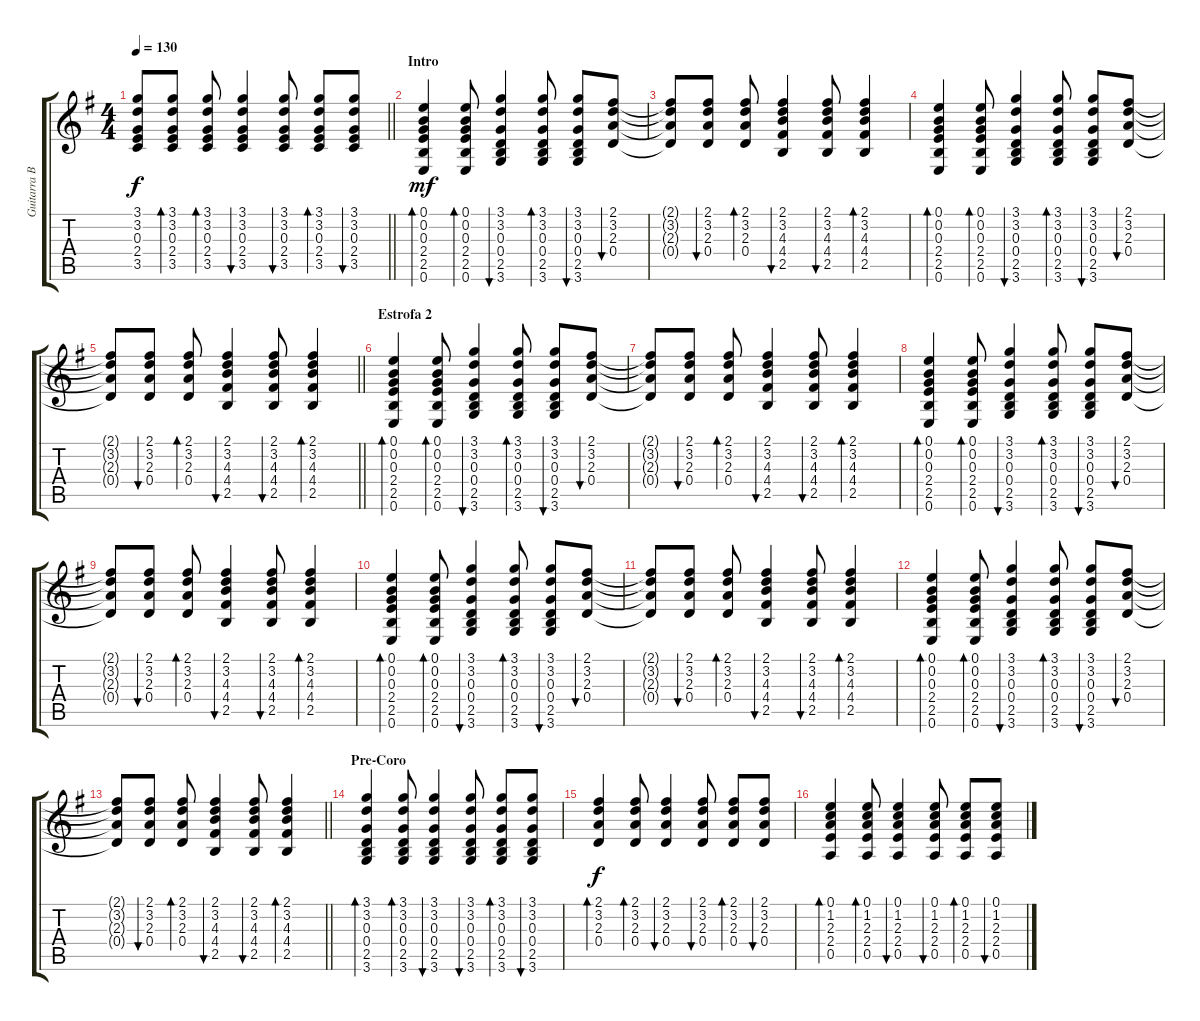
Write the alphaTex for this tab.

\track ("Guitarra Base" "Guitarra B") {instrument electricguitarclean}
\staff {score tabs}
\tuning (E4 B3 G3 D3 A2 E2) {hide}
\ts (4 4)
\tempo 130
\clef g2
\barLineRight lightlight
\ks g
(3.1{t} 3.2{t} 0.3{t} 2.4{t} 3.5{t}).8{dy f} (3.1 3.2 0.3 2.4 3.5).8{bd 30} (3.1 3.2 0.3 2.4 3.5).8{bd 30} (3.1 3.2 0.3 2.4 3.5).4{bu 30} (3.1 3.2 0.3 2.4 3.5).8{bu 30} (3.1 3.2 0.3 2.4 3.5).8{bd 30} (3.1 3.2 0.3 2.4 3.5).8{bu 30} |
\section ("" "Intro")
(0.1 0.2 0.3 2.4 2.5 0.6).4{bd 60 dy mf} (0.1 0.2 0.3 2.4 2.5 0.6).8{bd 60} (3.1 3.2 0.3 0.4 2.5 3.6).4{bu 60} (3.1 3.2 0.3 0.4 2.5 3.6).8{bd 30} (3.1 3.2 0.3 0.4 2.5 3.6).8{bu 60} (2.1 3.2 2.3 0.4).8{bu 30} |
(2.1{t} 3.2{t} 2.3{t} 0.4{t}).8 (2.1 3.2 2.3 0.4).8{bu 30} (2.1 3.2 2.3 0.4).8{bd 30} (2.1 3.2 4.3 4.4 2.5).4{bu 30} (2.1 3.2 4.3 4.4 2.5).8{bu 30} (2.1 3.2 4.3 4.4 2.5).4{bd 30} |
(0.1 0.2 0.3 2.4 2.5 0.6).4{bd 60} (0.1 0.2 0.3 2.4 2.5 0.6).8{bd 60} (3.1 3.2 0.3 0.4 2.5 3.6).4{bu 60} (3.1 3.2 0.3 0.4 2.5 3.6).8{bd 30} (3.1 3.2 0.3 0.4 2.5 3.6).8{bu 60} (2.1 3.2 2.3 0.4).8{bu 30} |
\barLineRight lightlight
(2.1{t} 3.2{t} 2.3{t} 0.4{t}).8 (2.1 3.2 2.3 0.4).8{bu 30} (2.1 3.2 2.3 0.4).8{bd 30} (2.1 3.2 4.3 4.4 2.5).4{bu 30} (2.1 3.2 4.3 4.4 2.5).8{bu 30} (2.1 3.2 4.3 4.4 2.5).4{bd 30} |
\section ("" "Estrofa 2")
(0.1 0.2 0.3 2.4 2.5 0.6).4{bd 60} (0.1 0.2 0.3 2.4 2.5 0.6).8{bd 60} (3.1 3.2 0.3 0.4 2.5 3.6).4{bu 60} (3.1 3.2 0.3 0.4 2.5 3.6).8{bd 30} (3.1 3.2 0.3 0.4 2.5 3.6).8{bu 60} (2.1 3.2 2.3 0.4).8{bu 30} |
(2.1{t} 3.2{t} 2.3{t} 0.4{t}).8 (2.1 3.2 2.3 0.4).8{bu 30} (2.1 3.2 2.3 0.4).8{bd 30} (2.1 3.2 4.3 4.4 2.5).4{bu 30} (2.1 3.2 4.3 4.4 2.5).8{bu 30} (2.1 3.2 4.3 4.4 2.5).4{bd 30} |
(0.1 0.2 0.3 2.4 2.5 0.6).4{bd 60} (0.1 0.2 0.3 2.4 2.5 0.6).8{bd 60} (3.1 3.2 0.3 0.4 2.5 3.6).4{bu 60} (3.1 3.2 0.3 0.4 2.5 3.6).8{bd 30} (3.1 3.2 0.3 0.4 2.5 3.6).8{bu 60} (2.1 3.2 2.3 0.4).8{bu 30} |
(2.1{t} 3.2{t} 2.3{t} 0.4{t}).8 (2.1 3.2 2.3 0.4).8{bu 30} (2.1 3.2 2.3 0.4).8{bd 30} (2.1 3.2 4.3 4.4 2.5).4{bu 30} (2.1 3.2 4.3 4.4 2.5).8{bu 30} (2.1 3.2 4.3 4.4 2.5).4{bd 30} |
(0.1 0.2 0.3 2.4 2.5 0.6).4{bd 60} (0.1 0.2 0.3 2.4 2.5 0.6).8{bd 60} (3.1 3.2 0.3 0.4 2.5 3.6).4{bu 60} (3.1 3.2 0.3 0.4 2.5 3.6).8{bd 30} (3.1 3.2 0.3 0.4 2.5 3.6).8{bu 60} (2.1 3.2 2.3 0.4).8{bu 30} |
(2.1{t} 3.2{t} 2.3{t} 0.4{t}).8 (2.1 3.2 2.3 0.4).8{bu 30} (2.1 3.2 2.3 0.4).8{bd 30} (2.1 3.2 4.3 4.4 2.5).4{bu 30} (2.1 3.2 4.3 4.4 2.5).8{bu 30} (2.1 3.2 4.3 4.4 2.5).4{bd 30} |
(0.1 0.2 0.3 2.4 2.5 0.6).4{bd 60} (0.1 0.2 0.3 2.4 2.5 0.6).8{bd 60} (3.1 3.2 0.3 0.4 2.5 3.6).4{bu 60} (3.1 3.2 0.3 0.4 2.5 3.6).8{bd 30} (3.1 3.2 0.3 0.4 2.5 3.6).8{bu 60} (2.1 3.2 2.3 0.4).8{bu 30} |
\barLineRight lightlight
(2.1{t} 3.2{t} 2.3{t} 0.4{t}).8 (2.1 3.2 2.3 0.4).8{bu 30} (2.1 3.2 2.3 0.4).8{bd 30} (2.1 3.2 4.3 4.4 2.5).4{bu 30} (2.1 3.2 4.3 4.4 2.5).8{bu 30} (2.1 3.2 4.3 4.4 2.5).4{bd 30} |
\section ("" "Pre-Coro")
(3.1 3.2 0.3 0.4 2.5 3.6).4{bd 30} (3.1 3.2 0.3 0.4 2.5 3.6).8{bd 30} (3.1 3.2 0.3 0.4 2.5 3.6).4{bu 30} (3.1 3.2 0.3 0.4 2.5 3.6).8{bu 30} (3.1 3.2 0.3 0.4 2.5 3.6).8{bd 30} (3.1 3.2 0.3 0.4 2.5 3.6).8{bu 30} |
(2.1 3.2 2.3 0.4).4{bd 30 dy f} (2.1 3.2 2.3 0.4).8{bd 30} (2.1 3.2 2.3 0.4).4{bu 30} (2.1 3.2 2.3 0.4).8{bu 30} (2.1 3.2 2.3 0.4).8{bd 30} (2.1 3.2 2.3 0.4).8{bu 30} |
(0.1 1.2 2.3 2.4 0.5).4{bd 30} (0.1 1.2 2.3 2.4 0.5).8{bd 30} (0.1 1.2 2.3 2.4 0.5).4{bu 30} (0.1 1.2 2.3 2.4 0.5).8{bu 30} (0.1 1.2 2.3 2.4 0.5).8{bd 30} (0.1 1.2 2.3 2.4 0.5).8{bu 30}
